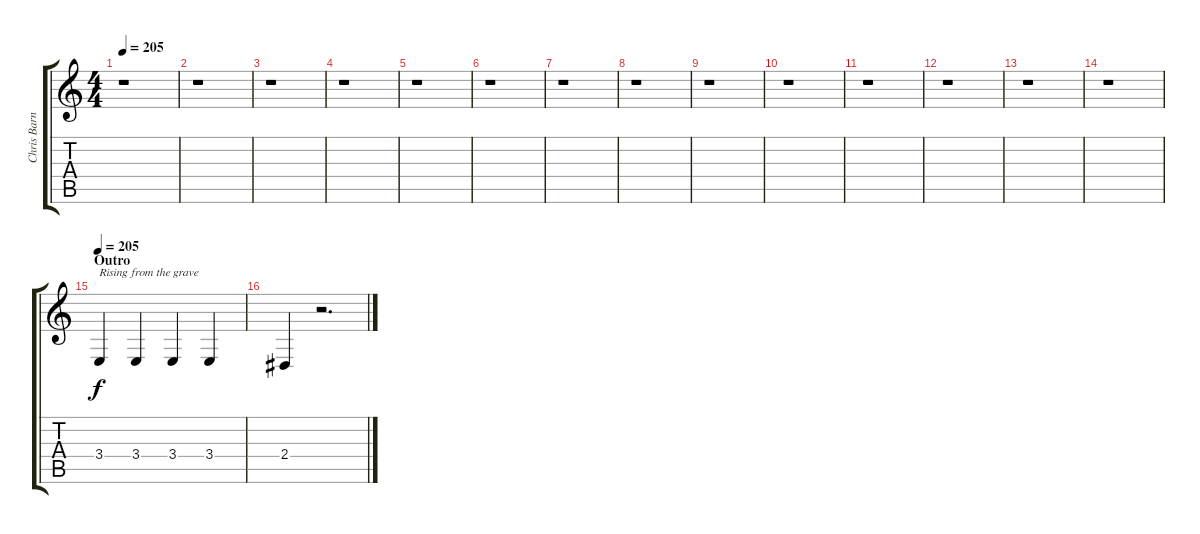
\track ("Chris Barnes - Vocals" "Chris Barn") {instrument lead2sawtooth}
\staff {score tabs}
\tuning (Eb4 Bb3 Gb3 Db3 Ab2 Eb2) {hide}
\ts (4 4)
\tempo 205
\clef g2
\ks c
r.1{dy f} |
r.1 |
r.1 |
r.1 |
r.1 |
r.1 |
r.1 |
r.1 |
r.1 |
r.1 |
r.1 |
r.1 |
r.1 |
r.1 |
\section ("" "Outro")
\tempo 205
3.4.4{txt "Rising from the grave"} 3.4.4 3.4.4 3.4.4 |
2.4.4 r.2{d}
